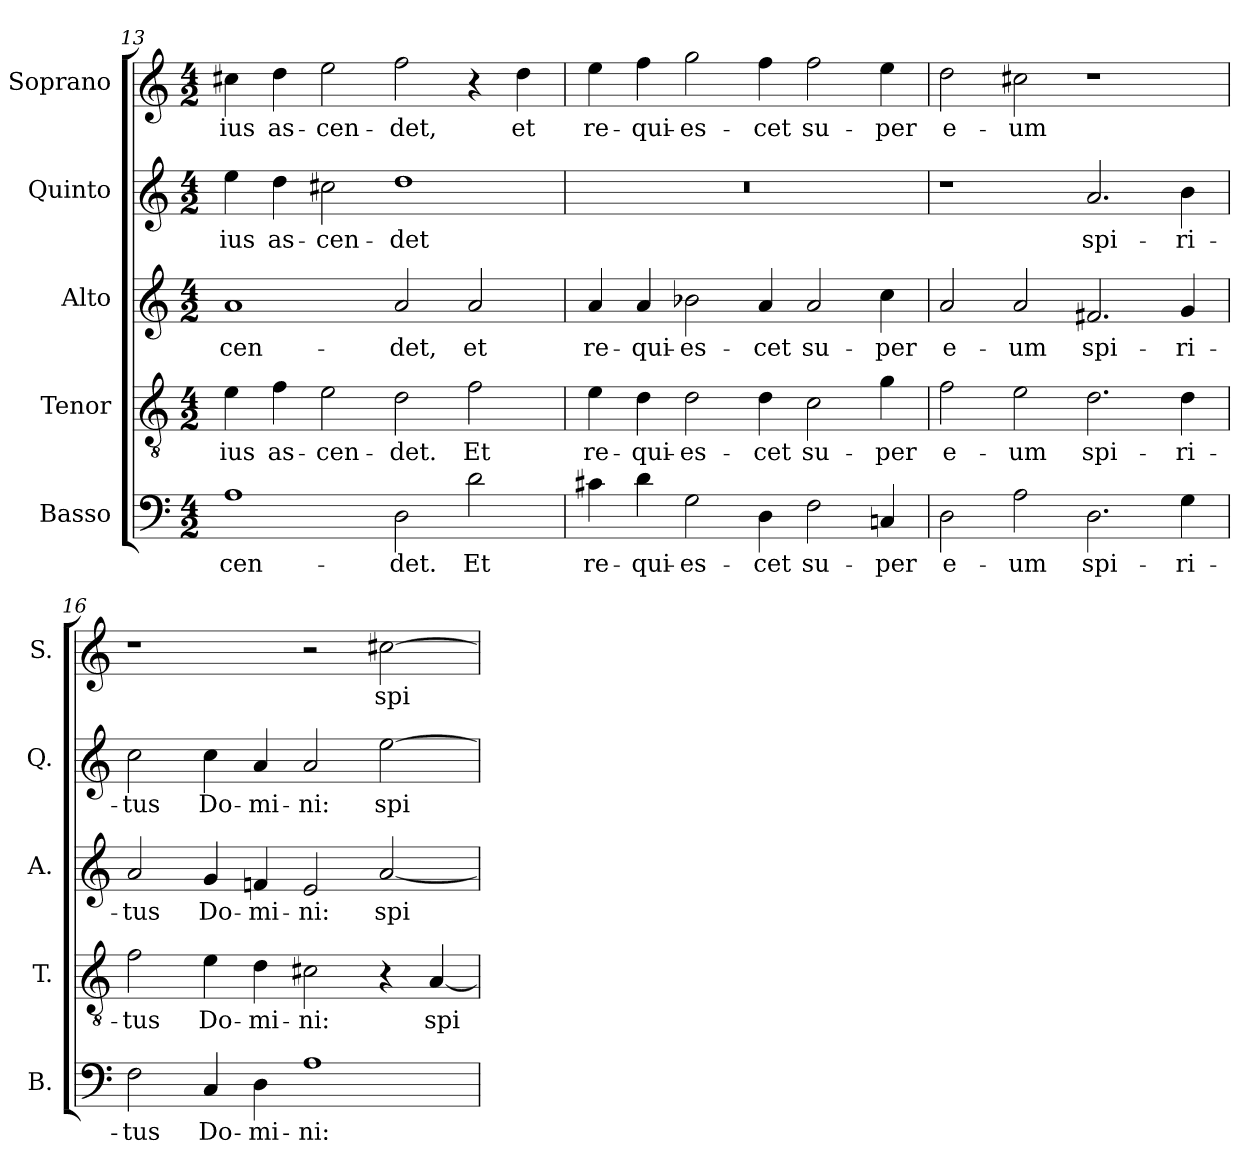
**kern	**text	**kern	**text	**kern	**text	**kern	**text	**kern	**text
*part5	*part5	*part4	*part4	*part3	*part3	*part2	*part2	*part1	*part1
*staff5	*staff5	*staff4	*staff4	*staff3	*staff3	*staff2	*staff2	*staff1	*staff1
*I"Basso	*	*I"Tenor	*	*I"Alto	*	*I"Quinto	*	*I"Soprano	*
*I'B.	*	*I'T.	*	*I'A.	*	*I'Q.	*	*I'S.	*
*clefF4	*	*clefGv2	*	*clefG2	*	*clefG2	*	*clefG2	*
*	*	*ITrd7c12	*	*	*	*	*	*	*
*k[]	*	*k[]	*	*k[]	*	*k[]	*	*k[]	*
*C:	*	*C:	*	*C:	*	*C:	*	*C:	*
*M4/2	*	*M4/2	*	*M4/2	*	*M4/2	*	*M4/2	*
=13	=13	=13	=13	=13	=13	=13	=13	=13	=13
!	!LO:LY:b:color=#000000	!	!	!	!	!	!	!	!
!	!	!	!LO:LY:b:color=#000000	!	!	!	!	!	!
!	!	!	!	!	!LO:LY:b:color=#000000	!	!	!	!
!	!	!	!	!	!	!	!LO:LY:b:color=#000000	!	!
!	!	!	!	!	!	!	!	!	!LO:LY:b:color=#000000
1Ai	-cen-	4Ei\	-ius	1ai	-cen-	4eei\	-ius	4cc#Xi\	-ius
!	!	!	!LO:LY:b:color=#000000	!	!	!	!	!	!
!	!	!	!	!	!	!	!LO:LY:b:color=#000000	!	!
!	!	!	!	!	!	!	!	!	!LO:LY:b:color=#000000
.	.	4Fi\	as-	.	.	4ddi\	as-	4ddi\	as-
!	!	!	!LO:LY:b:color=#000000	!	!	!	!	!	!
!	!	!	!	!	!	!	!LO:LY:b:color=#000000	!	!
!	!	!	!	!	!	!	!	!	!LO:LY:b:color=#000000
.	.	2Ei\	-cen-	.	.	2cc#Xi\	-cen-	2eei\	-cen-
!	!LO:LY:b:color=#000000	!	!	!	!	!	!	!	!
!	!	!	!LO:LY:b:color=#000000	!	!	!	!	!	!
!	!	!	!	!	!LO:LY:b:color=#000000	!	!	!	!
!	!	!	!	!	!	!	!LO:LY:b:color=#000000	!	!
!	!	!	!	!	!	!	!	!	!LO:LY:b:color=#000000
2Di\	-det.	2Di\	-det.	2ai/	-det,	1ddi	-det	2ffi\	-det,
!	!LO:LY:b:color=#000000	!	!	!	!	!	!	!	!
!	!	!	!LO:LY:b:color=#000000	!	!	!	!	!	!
!	!	!	!	!	!LO:LY:b:color=#000000	!	!	!	!
2di\	Et	2Fi\	Et	2ai/	et	.	.	4r	.
!	!	!	!	!	!	!	!	!	!LO:LY:b:color=#000000
.	.	.	.	.	.	.	.	4ddi\	et
=14	=14	=14	=14	=14	=14	=14	=14	=14	=14
!	!LO:LY:b:color=#000000	!	!	!	!	!	!	!	!
!	!	!	!LO:LY:b:color=#000000	!	!	!	!	!	!
!	!	!	!	!	!LO:LY:b:color=#000000	!LO:N:vis=1	!	!	!
!	!	!	!	!	!	!	!	!	!LO:LY:b:color=#000000
4c#Xi\	re-	4Ei\	re-	4ai/	re-	0r	.	4eei\	re-
!	!LO:LY:b:color=#000000	!	!	!	!	!	!	!	!
!	!	!	!LO:LY:b:color=#000000	!	!	!	!	!	!
!	!	!	!	!	!LO:LY:b:color=#000000	!	!	!	!
!	!	!	!	!	!	!	!	!	!LO:LY:b:color=#000000
4di\	-qui-	4Di\	-qui-	4ai/	-qui-	.	.	4ffi\	-qui-
!	!LO:LY:b:color=#000000	!	!	!	!	!	!	!	!
!	!	!	!LO:LY:b:color=#000000	!	!	!	!	!	!
!	!	!	!	!	!LO:LY:b:color=#000000	!	!	!	!
!	!	!	!	!	!	!	!	!	!LO:LY:b:color=#000000
2Gi\	-es-	2Di\	-es-	2b-Xi\	-es-	.	.	2ggi\	-es-
!	!LO:LY:b:color=#000000	!	!	!	!	!	!	!	!
!	!	!	!LO:LY:b:color=#000000	!	!	!	!	!	!
!	!	!	!	!	!LO:LY:b:color=#000000	!	!	!	!
!	!	!	!	!	!	!	!	!	!LO:LY:b:color=#000000
4Di\	-cet	4Di\	-cet	4ai/	-cet	.	.	4ffi\	-cet
!	!LO:LY:b:color=#000000	!	!	!	!	!	!	!	!
!	!	!	!LO:LY:b:color=#000000	!	!	!	!	!	!
!	!	!	!	!	!LO:LY:b:color=#000000	!	!	!	!
!	!	!	!	!	!	!	!	!	!LO:LY:b:color=#000000
2Fi\	su-	2Ci\	su-	2ai/	su-	.	.	2ffi\	su-
!	!LO:LY:b:color=#000000	!	!	!	!	!	!	!	!
!	!	!	!LO:LY:b:color=#000000	!	!	!	!	!	!
!	!	!	!	!	!LO:LY:b:color=#000000	!	!	!	!
!	!	!	!	!	!	!	!	!	!LO:LY:b:color=#000000
4Cni/	-per	4Gi\	-per	4cci\	-per	.	.	4eei\	-per
=15	=15	=15	=15	=15	=15	=15	=15	=15	=15
!	!LO:LY:b:color=#000000	!	!	!	!	!	!	!	!
!	!	!	!LO:LY:b:color=#000000	!	!	!	!	!	!
!	!	!	!	!	!LO:LY:b:color=#000000	!	!	!	!
!	!	!	!	!	!	!	!	!	!LO:LY:b:color=#000000
2Di\	e-	2Fi\	e-	2ai/	e-	1r	.	2ddi\	e-
!	!LO:LY:b:color=#000000	!	!	!	!	!	!	!	!
!	!	!	!LO:LY:b:color=#000000	!	!	!	!	!	!
!	!	!	!	!	!LO:LY:b:color=#000000	!	!	!	!
!	!	!	!	!	!	!	!	!	!LO:LY:b:color=#000000
2Ai\	-um	2Ei\	-um	2ai/	-um	.	.	2cc#Xi\	-um
!	!LO:LY:b:color=#000000	!	!	!	!	!	!	!	!
!	!	!	!LO:LY:b:color=#000000	!	!	!	!	!	!
!	!	!	!	!	!LO:LY:b:color=#000000	!	!	!	!
!	!	!	!	!	!	!	!LO:LY:b:color=#000000	!	!
2.Di\	spi-	2.Di\	spi-	2.f#Xi/	spi-	2.ai/	spi-	1r	.
!	!LO:LY:b:color=#000000	!	!	!	!	!	!	!	!
!	!	!	!LO:LY:b:color=#000000	!	!	!	!	!	!
!	!	!	!	!	!LO:LY:b:color=#000000	!	!	!	!
!	!	!	!	!	!	!	!LO:LY:b:color=#000000	!	!
4Gi\	-ri-	4Di\	-ri-	4gi/	-ri-	4bi\	-ri-	.	.
=16	=16	=16	=16	=16	=16	=16	=16	=16	=16
!	!LO:LY:b:color=#000000	!	!	!	!	!	!	!	!
!	!	!	!LO:LY:b:color=#000000	!	!	!	!	!	!
!	!	!	!	!	!LO:LY:b:color=#000000	!	!	!	!
!	!	!	!	!	!	!	!LO:LY:b:color=#000000	!	!
2Fi\	-tus	2Fi\	-tus	2ai/	-tus	2cci\	-tus	1r	.
!	!LO:LY:b:color=#000000	!	!	!	!	!	!	!	!
!	!	!	!LO:LY:b:color=#000000	!	!	!	!	!	!
!	!	!	!	!	!LO:LY:b:color=#000000	!	!	!	!
!	!	!	!	!	!	!	!LO:LY:b:color=#000000	!	!
4Ci/	Do-	4Ei\	Do-	4gi/	Do-	4cci\	Do-	.	.
!	!LO:LY:b:color=#000000	!	!	!	!	!	!	!	!
!	!	!	!LO:LY:b:color=#000000	!	!	!	!	!	!
!	!	!	!	!	!LO:LY:b:color=#000000	!	!	!	!
!	!	!	!	!	!	!	!LO:LY:b:color=#000000	!	!
4Di\	-mi-	4Di\	-mi-	4fni/	-mi-	4ai/	-mi-	.	.
!	!LO:LY:b:color=#000000	!	!	!	!	!	!	!	!
!	!	!	!LO:LY:b:color=#000000	!	!	!	!	!	!
!	!	!	!	!	!LO:LY:b:color=#000000	!	!	!	!
!	!	!	!	!	!	!	!LO:LY:b:color=#000000	!	!
1Ai	-ni:	2C#Xi\	-ni:	2ei/	-ni:	2ai/	-ni:	2r	.
!	!	!	!	!	!LO:LY:b:color=#000000	!	!	!	!
!	!	!	!	!	!	!	!LO:LY:b:color=#000000	!	!
!	!	!	!	!	!	!	!	!	!LO:LY:b:color=#000000
.	.	4r	.	[2ai/	spi-	[2eei\	spi-	[2cc#Xi\	spi-
!	!	!	!LO:LY:b:color=#000000	!	!	!	!	!	!
.	.	[4AAi/	spi-	.	.	.	.	.	.
=	=	=	=	=	=	=	=	=	=
*-	*-	*-	*-	*-	*-	*-	*-	*-	*-
